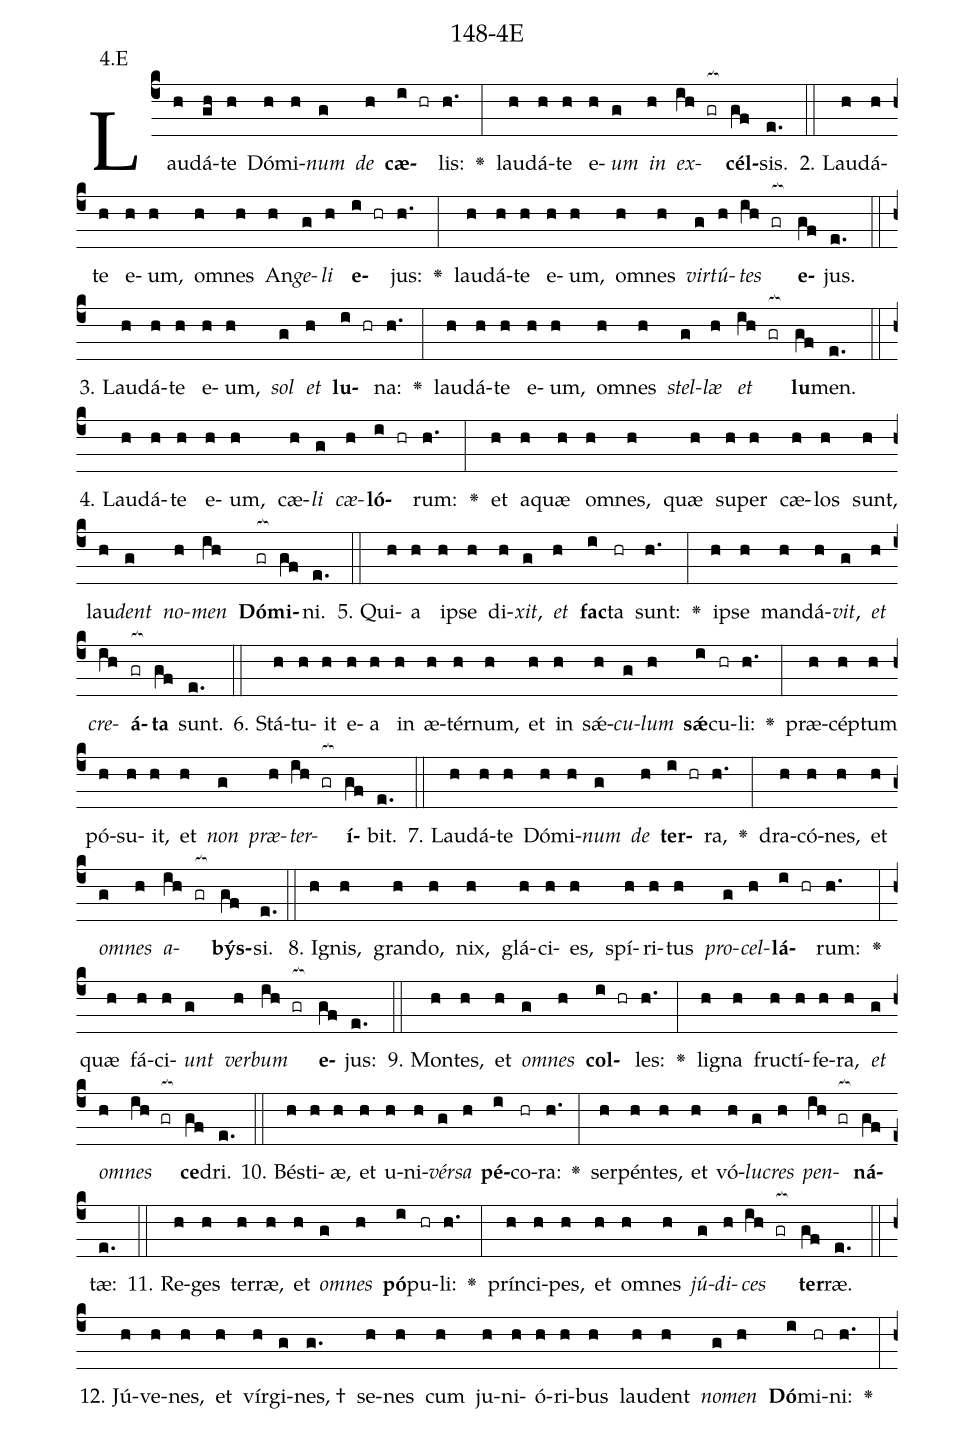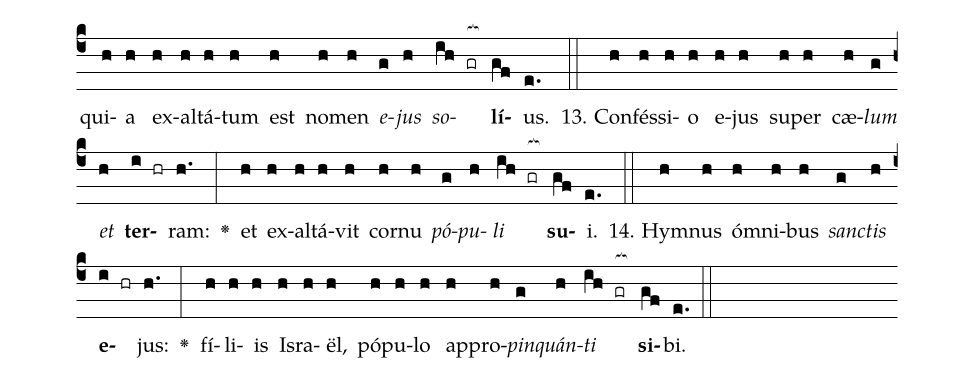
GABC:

name: 148-4E;
annotation: 4.E;
%%
(c4)Lau(h)dá(gh)te(h) Dó(h)mi(h)<i>num</i>(g) <i>de</i>(h) <b>cæ</b>(i hr)lis:(h.) <v>\greheightstar</v>(:) lau(h)dá(h)te(h) e(h)<i>um</i>(g) <i>in</i>(h) <i>ex</i>(ih gr[ocb:1{])<b>cél</b>(gf[ocb:0}])sis.(e.) (::)
2. Lau(h)dá(h)te(h) e(h)um,(h) om(h)nes(h) An(h)<i>ge</i>(g)<i>li</i>(h) <b>e</b>(i hr)jus:(h.) <v>\greheightstar</v>(:) lau(h)dá(h)te(h) e(h)um,(h) om(h)nes(h) <i>vir</i>(g)<i>tú</i>(h)<i>tes</i>(ih gr[ocb:1{]) <b>e</b>(gf[ocb:0}])jus.(e.) (::)
3. Lau(h)dá(h)te(h) e(h)um,(h) <i>sol</i>(g) <i>et</i>(h) <b>lu</b>(i hr)na:(h.) <v>\greheightstar</v>(:) lau(h)dá(h)te(h) e(h)um,(h) om(h)nes(h) <i>stel</i>(g)<i>læ</i>(h) <i>et</i>(ih gr[ocb:1{]) <b>lu</b>(gf[ocb:0}])men.(e.) (::)
4. Lau(h)dá(h)te(h) e(h)um,(h) cæ(h)<i>li</i>(g) <i>cæ</i>(h)<b>ló</b>(i hr)rum:(h.) <v>\greheightstar</v>(:) et(h) a(h)quæ(h) om(h)nes,(h) quæ(h) su(h)per(h) cæ(h)los(h) sunt,(h) lau(h)<i>dent</i>(g) <i>no</i>(h)<i>men</i>(ih) <b>Dó</b>(gr[ocb:1{])<b>mi</b>(gf[ocb:0}])ni.(e.) (::)
5. Qui(h)a(h) ip(h)se(h) di(h)<i>xit</i>,(g) <i>et</i>(h) <b>fac</b>(i)ta(hr) sunt:(h.) <v>\greheightstar</v>(:) ip(h)se(h) man(h)dá(h)<i>vit</i>,(g) <i>et</i>(h) <i>cre</i>(ih)<b>á</b>(gr[ocb:1{])<b>ta</b>(gf[ocb:0}]) sunt.(e.) (::)
6. Stá(h)tu(h)it(h) e(h)a(h) in(h) æ(h)tér(h)num,(h) et(h) in(h) sǽ(h)<i>cu</i>(g)<i>lum</i>(h) <b>sǽ</b>(i)cu(hr)li:(h.) <v>\greheightstar</v>(:) præ(h)cép(h)tum(h) pó(h)su(h)it,(h) et(h) <i>non</i>(g) <i>præ</i>(h)<i>ter</i>(ih gr[ocb:1{])<b>í</b>(gf[ocb:0}])bit.(e.) (::)
7. Lau(h)dá(h)te(h) Dó(h)mi(h)<i>num</i>(g) <i>de</i>(h) <b>ter</b>(i hr)ra,(h.) <v>\greheightstar</v>(:) dra(h)có(h)nes,(h) et(h) <i>om</i>(g)<i>nes</i>(h) <i>a</i>(ih gr[ocb:1{])<b>býs</b>(gf[ocb:0}])si.(e.) (::)
8. I(h)gnis,(h) gran(h)do,(h) nix,(h) glá(h)ci(h)es,(h) spí(h)ri(h)tus(h) <i>pro</i>(g)<i>cel</i>(h)<b>lá</b>(i hr)rum:(h.) <v>\greheightstar</v>(:) quæ(h) fá(h)ci(h)<i>unt</i>(g) <i>ver</i>(h)<i>bum</i>(ih gr[ocb:1{]) <b>e</b>(gf[ocb:0}])jus:(e.) (::)
9. Mon(h)tes,(h) et(h) <i>om</i>(g)<i>nes</i>(h) <b>col</b>(i hr)les:(h.) <v>\greheightstar</v>(:) li(h)gna(h) fruc(h)tí(h)fe(h)ra,(h) <i>et</i>(g) <i>om</i>(h)<i>nes</i>(ih gr[ocb:1{]) <b>ce</b>(gf[ocb:0}])dri.(e.) (::)
10. Bés(h)ti(h)æ,(h) et(h) u(h)ni(h)<i>vér</i>(g)<i>sa</i>(h) <b>pé</b>(i)co(hr)ra:(h.) <v>\greheightstar</v>(:) ser(h)pén(h)tes,(h) et(h) vó(h)<i>lu</i>(g)<i>cres</i>(h) <i>pen</i>(ih gr[ocb:1{])<b>ná</b>(gf[ocb:0}])tæ:(e.) (::)
11. Re(h)ges(h) ter(h)ræ,(h) et(h) <i>om</i>(g)<i>nes</i>(h) <b>pó</b>(i)pu(hr)li:(h.) <v>\greheightstar</v>(:) prín(h)ci(h)pes,(h) et(h) om(h)nes(h) <i>jú</i>(g)<i>di</i>(h)<i>ces</i>(ih gr[ocb:1{]) <b>ter</b>(gf[ocb:0}])ræ.(e.) (::)
12. Jú(h)ve(h)nes,(h) et(h) vír(h)gi(g)nes, †(g.) se(h)nes(h) cum(h) ju(h)ni(h)ó(h)ri(h)bus(h) lau(h)dent(h) <i>no</i>(g)<i>men</i>(h) <b>Dó</b>(i)mi(hr)ni:(h.) <v>\greheightstar</v>(:) qui(h)a(h) ex(h)al(h)tá(h)tum(h) est(h) no(h)men(h) <i>e</i>(g)<i>jus</i>(h) <i>so</i>(ih gr[ocb:1{])<b>lí</b>(gf[ocb:0}])us.(e.) (::)
13. Con(h)fés(h)si(h)o(h) e(h)jus(h) su(h)per(h) cæ(h)<i>lum</i>(g) <i>et</i>(h) <b>ter</b>(i hr)ram:(h.) <v>\greheightstar</v>(:) et(h) ex(h)al(h)tá(h)vit(h) cor(h)nu(h) <i>pó</i>(g)<i>pu</i>(h)<i>li</i>(ih gr[ocb:1{]) <b>su</b>(gf[ocb:0}])i.(e.) (::)
14. Hym(h)nus(h) óm(h)ni(h)bus(h) <i>sanc</i>(g)<i>tis</i>(h) <b>e</b>(i hr)jus:(h.) <v>\greheightstar</v>(:) fí(h)li(h)is(h) Is(h)ra(h)ël,(h) pó(h)pu(h)lo(h) ap(h)pro(h)<i>pin</i>(g)<i>quán</i>(h)<i>ti</i>(ih gr[ocb:1{]) <b>si</b>(gf[ocb:0}])bi.(e.) (::)
